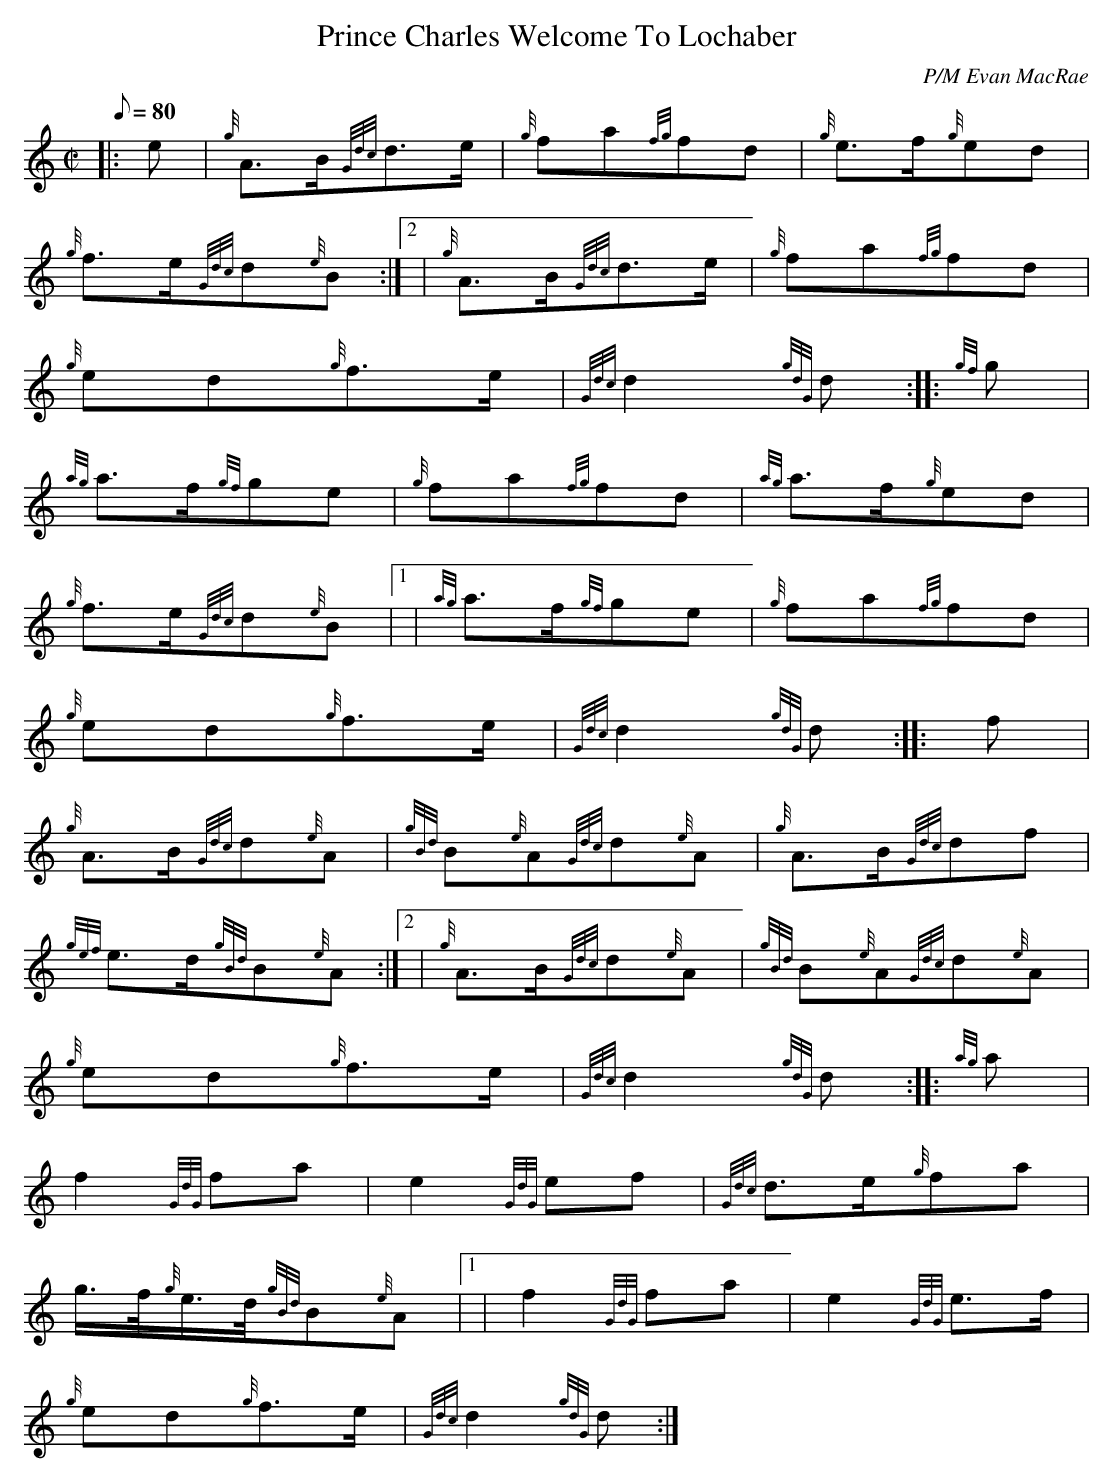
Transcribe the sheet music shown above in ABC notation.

X:1
T:Prince Charles Welcome To Lochaber
M:C|
L:1/8
Q:80
C:P/M Evan MacRae
K:HP
|: e | \
{g}A3/2B/2{Gdc}d3/2e/2 | \
{g}fa{fg}fd | \
{g}e3/2f/2{g}ed |
{g}f3/2e/2{Gdc}d{e}B:|2  | \
{g}A3/2B/2{Gdc}d3/2e/2 | \
{g}fa{fg}fd |
{g}ed{g}f3/2e/2 | \
{Gdc}d2{gdG}d :: \
{gf}g |
{ag}a3/2f/2{gf}ge | \
{g}fa{fg}fd | \
{ag}a3/2f/2{g}ed |
{g}f3/2e/2{Gdc}d{e}B|1  | \
{ag}a3/2f/2{gf}ge | \
{g}fa{fg}fd |
{g}ed{g}f3/2e/2 | \
{Gdc}d2{gdG}d :: \
f |
{g}A3/2B/2{Gdc}d{e}A | \
{gBd}B{e}A{Gdc}d{e}A | \
{g}A3/2B/2{Gdc}df |
{gef}e3/2d/2{gBd}B{e}A:|2  | \
{g}A3/2B/2{Gdc}d{e}A | \
{gBd}B{e}A{Gdc}d{e}A |
{g}ed{g}f3/2e/2 | \
{Gdc}d2{gdG}d :: \
{ag}a |
f2{GdG}fa | \
e2{GdG}ef | \
{Gdc}d3/2e/2{g}fa |
g3/4f/4{g}e3/4d/4{gBd}B{e}A|1  | \
f2{GdG}fa | \
e2{GdG}e3/2f/2 |
{g}ed{g}f3/2e/2 | \
{Gdc}d2{gdG}d :|
